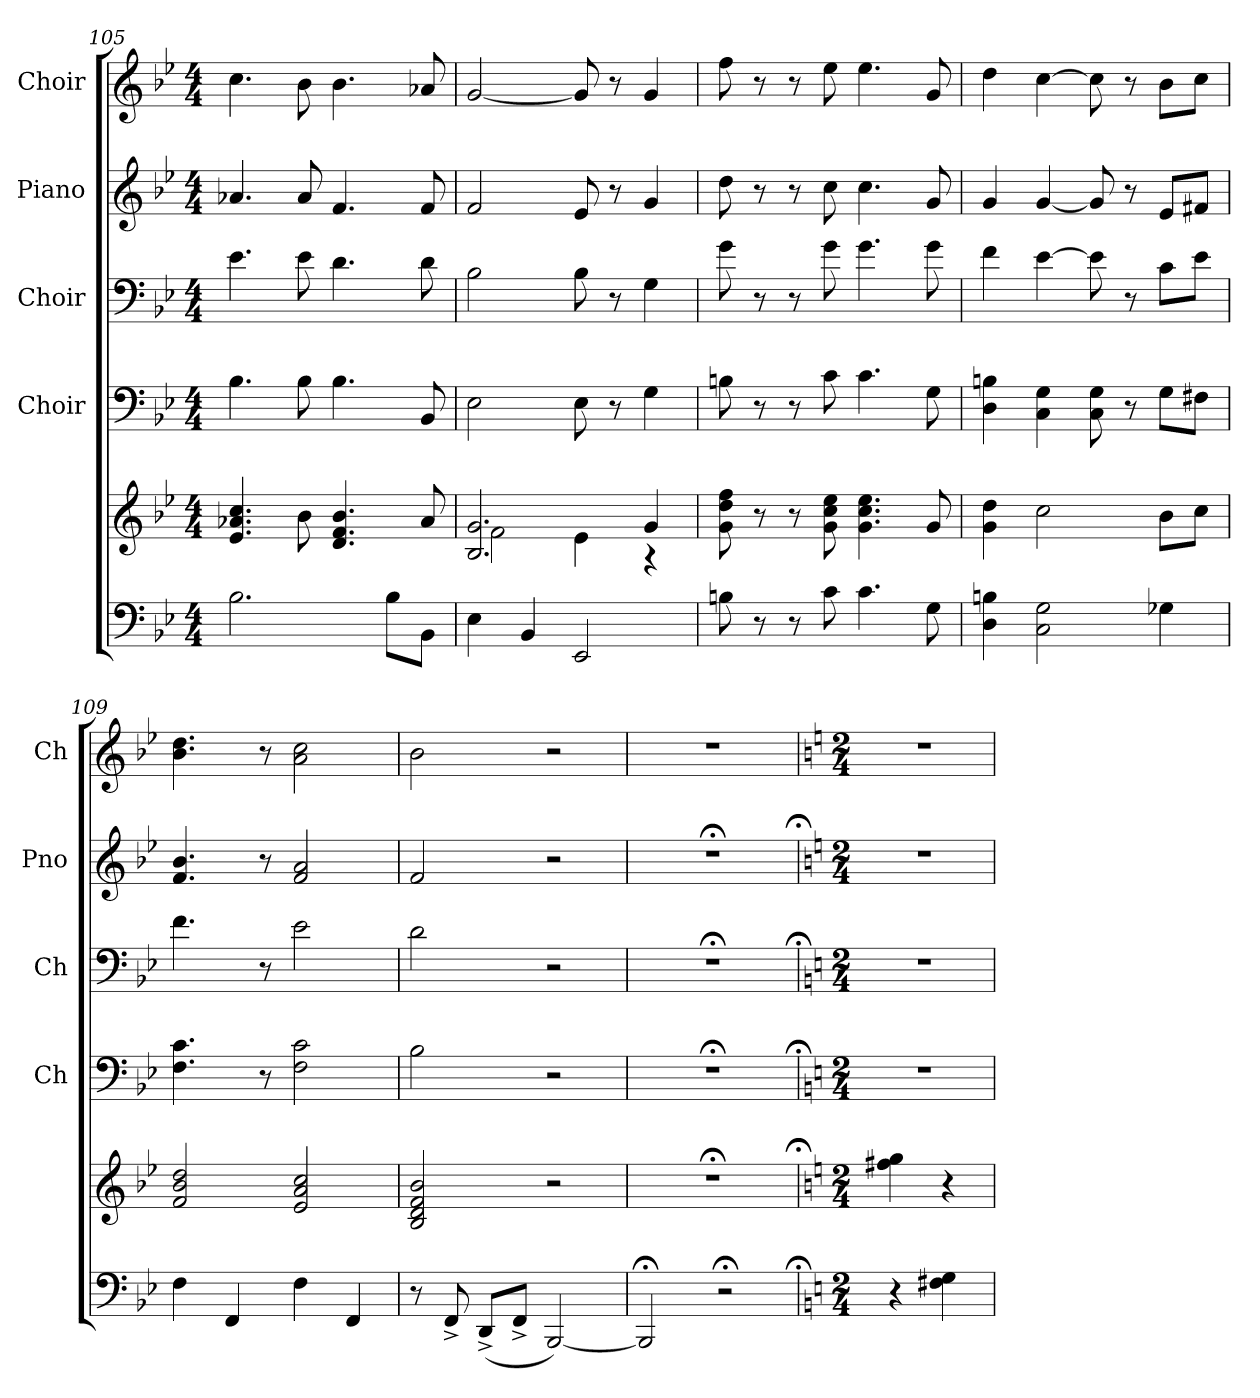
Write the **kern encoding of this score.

**kern	**kern	**kern	**kern	**kern	**kern
*part5	*part5	*part4	*part3	*part2	*part1
*staff6	*staff5	*staff4	*staff3	*staff2	*staff1
*	*	*I"Choir	*I"Choir	*I"Piano	*I"Choir
*	*	*I'Ch	*I'Ch	*I'Pno	*I'Ch
*clefF4	*clefG2	*clefF4	*clefF4	*clefG2	*clefG2
*k[b-e-]	*k[b-e-]	*k[b-e-]	*k[b-e-]	*k[b-e-]	*k[b-e-]
*M4/4	*M4/4	*M4/4	*M4/4	*M4/4	*M4/4
=105	=105	=105	=105	=105	=105
2.B-	4.e- 4.a-X 4.cc	4.B-	4.e-	4.a-X	4.cc
.	8b-	8B-	8e-	8a-	8b-
.	4.d 4.f 4.b-	4.B-	4.d	4.f	4.b-
8B-L	.	.	.	.	.
8BB-J	8a-	8BB-	8d	8f	8a-X
=106	=106	=106	=106	=106	=106
*	*^	*	*	*	*
4E-	2.B- 2.g	2f	2E-	2B-	2f	[2g
4BB-	.	.	.	.	.	.
2EE-	.	4e-	8E-	8B-	8e-	8g]
.	.	.	8r	8r	8r	8r
.	4g	4r	4G	4G	4g	4g
*	*v	*v	*	*	*	*
!!LO:LB:g=z
=107	=107	=107	=107	=107	=107
8Bn	8g 8dd 8ff	8Bn	8g	8dd	8ff
8r	8r	8r	8r	8r	8r
8r	8r	8r	8r	8r	8r
8c	8g 8cc 8ee-	8c	8g	8cc	8ee-
4.c	4.g 4.cc 4.ee-	4.c	4.g	4.cc	4.ee-
8G	8g	8G	8g	8g	8g
=108	=108	=108	=108	=108	=108
4D 4Bn	4g 4dd	4D 4Bn	4f	4g	4dd
2C 2G	2cc	4C 4G	[4e-	[4g	[4cc
.	.	8C 8G	8e-]	8g]	8cc]
.	.	8r	8r	8r	8r
4G-X	8b-L	8GL	8cL	8e-L	8b-L
.	8ccJ	8F#XJ	8e-J	8f#XJ	8ccJ
=109	=109	=109	=109	=109	=109
4F	2f 2b- 2dd	4.F 4.c	4.f	4.f 4.b-	4.b- 4.dd
4FF	.	.	.	.	.
.	.	8r	8r	8r	8r
4F	2e- 2a 2cc	2F 2c	2e-	2f 2a	2a 2cc
4FF	.	.	.	.	.
=110	=110	=110	=110	=110	=110
8r	2B- 2d 2f 2b-	2B-	2d	2f	2b-
8FF^	.	.	.	.	.
(8DD^L	.	.	.	.	.
8FF^J	.	.	.	.	.
[2BBB-)	2r	2r	2r	2r	2r
!!LO:PB:g=z
=111	=111	=111	=111	=111	=111
2BBB-;<]	1r;<	1r;<	1r;<	1r;<	1r
2r;<	.	.	.	.	.
=112;	=112;	=112;	=112;	=112;	=112
*k[]	*k[]	*k[]	*k[]	*k[]	*k[]
*M2/4	*M2/4	*M2/4	*M2/4	*M2/4	*M2/4
*	*	*	*	*	*MM130
4r	4ff#X 4gg	2r	2r	2r	2r
4F#X 4G	4r	.	.	.	.
=	=	=	=	=	=
*-	*-	*-	*-	*-	*-
